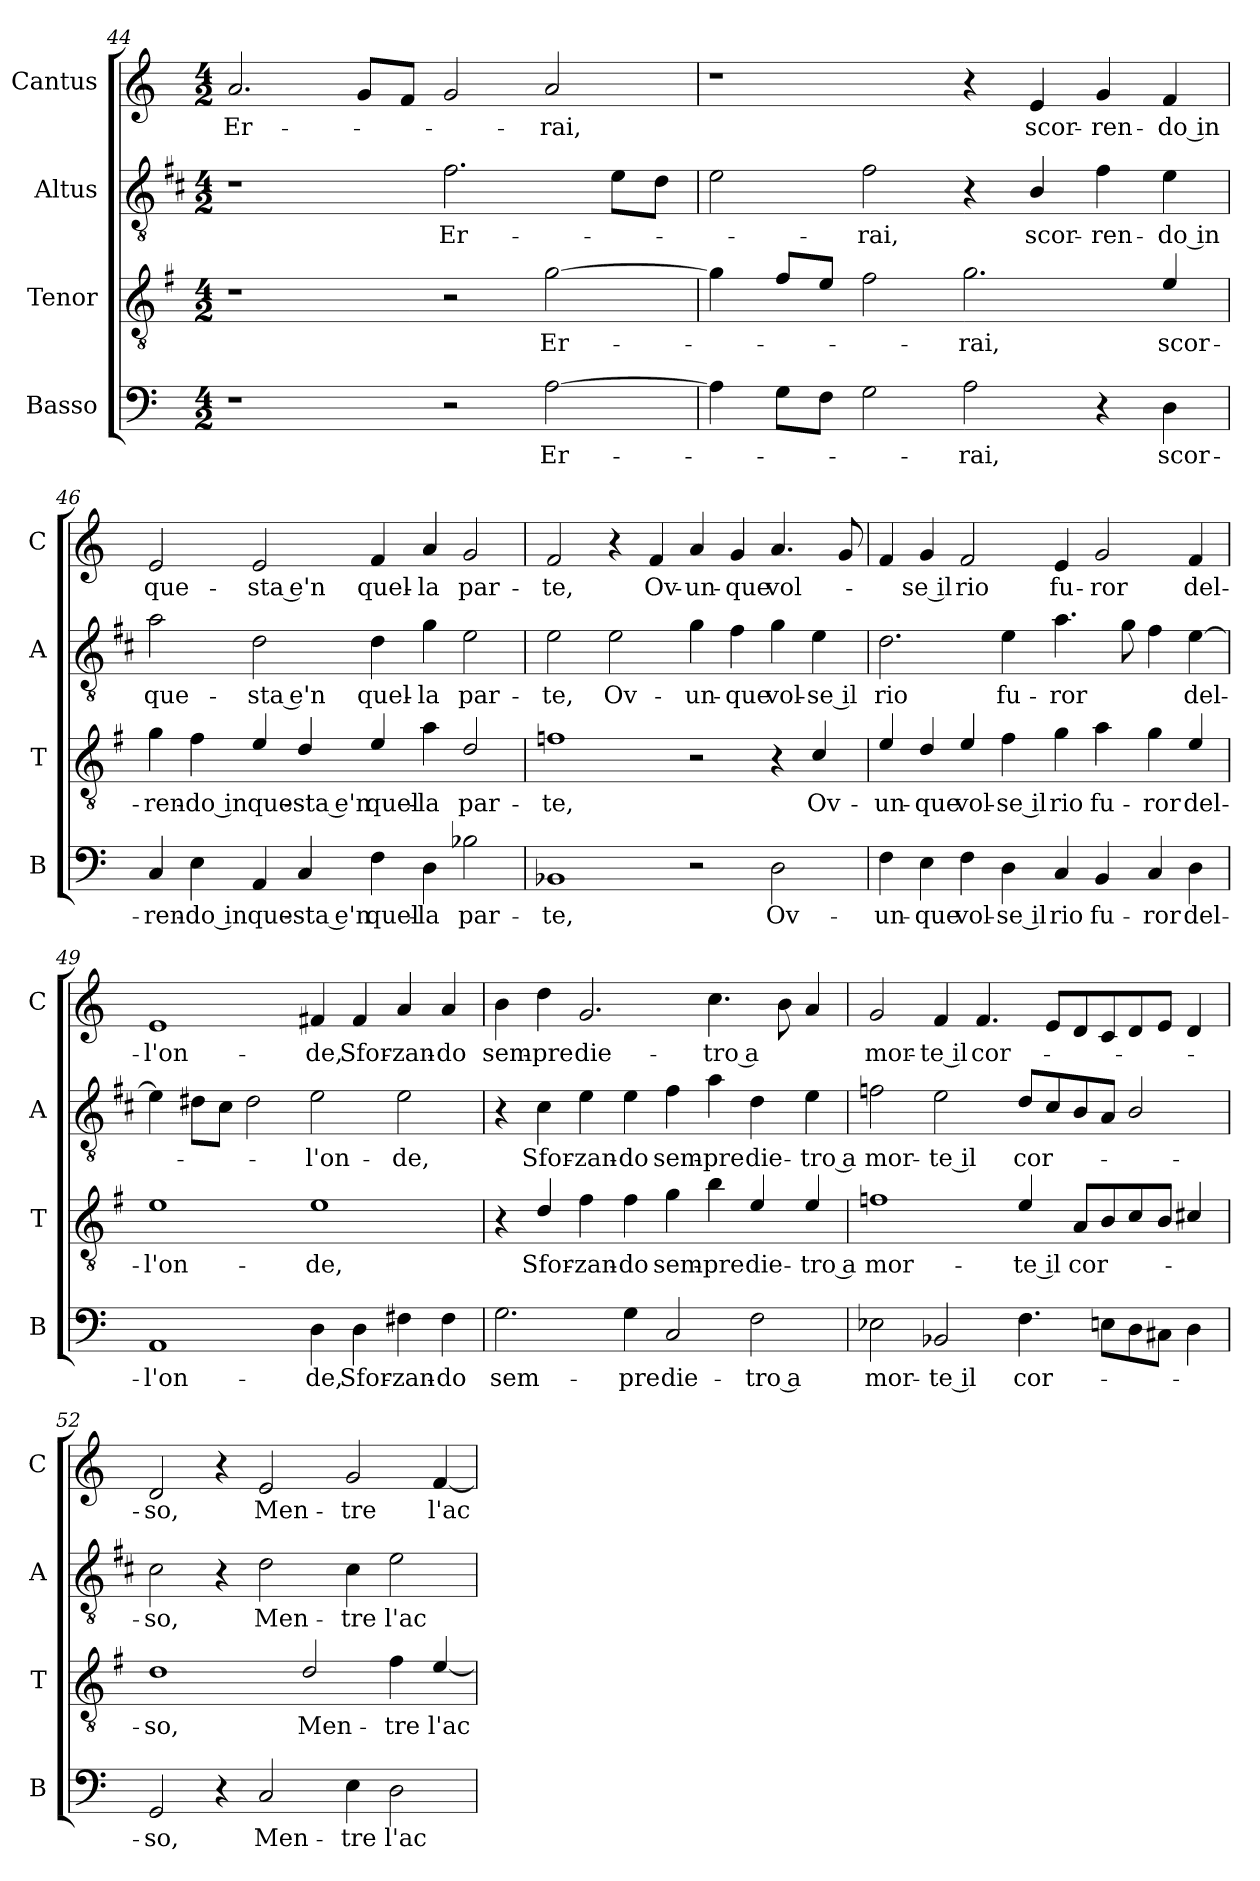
**kern	**text	**kern	**text	**kern	**text	**kern	**text
*part4	*part4	*part3	*part3	*part2	*part2	*part1	*part1
*staff4	*staff4	*staff3	*staff3	*staff2	*staff2	*staff1	*staff1
*I"Basso	*	*I"Tenor	*	*I"Altus	*	*I"Cantus	*
*I'B	*	*I'T	*	*I'A	*	*I'C	*
!!LO:PB:g=z
*clefF4	*	*clefGv2	*	*clefGv2	*	*clefG2	*
*	*	*ITrd4c7	*	*ITrd1c2	*	*	*
*k[]	*	*k[]	*	*k[]	*	*k[]	*
*C:	*	*C:	*	*C:	*	*C:	*
*M4/2	*	*M4/2	*	*M4/2	*	*M4/2	*
=44	=44	=44	=44	=44	=44	=44	=44
!	!	!	!	!	!	!	!LO:LY:b
1r	.	1r	.	1r	.	2.a/	Er-
.	.	.	.	.	.	8g/L	.
.	.	.	.	.	.	8f/J	.
!	!	!	!	!	!LO:LY:b	!	!
2r	.	2r	.	2.e\	Er-	2g/	.
!	!LO:LY:b	!	!LO:LY:b	!	!	!	!LO:LY:b
[2A\	Er-	[2c\	Er-	.	.	2a/	-rai,
.	.	.	.	8d\L	.	.	.
.	.	.	.	8c\J	.	.	.
=45	=45	=45	=45	=45	=45	=45	=45
4A\]	.	4c\]	.	2d\	.	1r	.
8G\L	.	8B/L	.	.	.	.	.
8F\J	.	8A/J	.	.	.	.	.
!	!	!	!	!	!LO:LY:b	!	!
2G\	.	2B\	.	2e\	-rai,	.	.
!	!LO:LY:b	!	!LO:LY:b	!	!	!	!
2A\	-rai,	2.c\	-rai,	4r	.	4r	.
!	!	!	!	!	!LO:LY:b	!	!LO:LY:b
.	.	.	.	4A/	scor-	4e/	scor-
!	!	!	!	!	!LO:LY:b	!	!LO:LY:b
4r	.	.	.	4e\	-ren-	4g/	-ren-
!	!LO:LY:b	!	!LO:LY:b	!	!LO:LY:b	!	!LO:LY:b
4D\	scor-	4A/	scor-	4d\	-do in	4f/	-do in
=46	=46	=46	=46	=46	=46	=46	=46
!	!LO:LY:b	!	!LO:LY:b	!	!LO:LY:b	!	!LO:LY:b
4C/	-ren-	4c\	-ren-	2g\	que-	2e/	que-
!	!LO:LY:b	!	!LO:LY:b	!	!	!	!
4E\	-do in	4B\	-do in	.	.	.	.
!	!LO:LY:b	!	!LO:LY:b	!	!LO:LY:b	!	!LO:LY:b
4AA/	que-	4A/	que-	2c\	-sta e'n	2e/	-sta e'n
!	!LO:LY:b	!	!LO:LY:b	!	!	!	!
4C/	-sta e'n	4G/	-sta e'n	.	.	.	.
!	!LO:LY:b	!	!LO:LY:b	!	!LO:LY:b	!	!LO:LY:b
4F\	quel-	4A/	quel-	4c\	quel-	4f/	quel-
!	!LO:LY:b	!	!LO:LY:b	!	!LO:LY:b	!	!LO:LY:b
4D\	-la	4d\	-la	4f\	-la	4a/	-la
!	!LO:LY:b	!	!LO:LY:b	!	!LO:LY:b	!	!LO:LY:b
2B-X\	par-	2G/	par-	2d\	par-	2g/	par-
=47	=47	=47	=47	=47	=47	=47	=47
!	!LO:LY:b	!	!LO:LY:b	!	!LO:LY:b	!	!LO:LY:b
1BB-X	-te,	1B-X	-te,	2d\	-te,	2f/	-te,
!	!	!	!	!	!LO:LY:b	!	!
.	.	.	.	2d\	Ov-	4r	.
!	!	!	!	!	!	!	!LO:LY:b
.	.	.	.	.	.	4f/	Ov-
!	!	!	!	!	!LO:LY:b	!	!LO:LY:b
2r	.	2r	.	4f\	-un-	4a/	-un-
!	!	!	!	!	!LO:LY:b	!	!LO:LY:b
.	.	.	.	4e\	-que	4g/	-que
!	!LO:LY:b	!	!	!	!LO:LY:b	!	!LO:LY:b
2D\	Ov-	4r	.	4f\	vol-	4.a/	vol-
!	!	!	!LO:LY:b	!	!LO:LY:b	!	!
.	.	4F/	Ov-	4d\	-se il	.	.
.	.	.	.	.	.	8g/	.
!!LO:LB:g=z
=48	=48	=48	=48	=48	=48	=48	=48
!	!LO:LY:b	!	!LO:LY:b	!	!LO:LY:b	!	!
4F\	-un-	4A/	-un-	2.c\	rio	4f/	.
!	!LO:LY:b	!	!LO:LY:b	!	!	!	!LO:LY:b
4E\	-que	4G/	-que	.	.	4g/	-se il
!	!LO:LY:b	!	!LO:LY:b	!	!	!	!LO:LY:b
4F\	vol-	4A/	vol-	.	.	2f/	rio
!	!LO:LY:b	!	!LO:LY:b	!	!LO:LY:b	!	!
4D\	-se il	4B\	-se il	4d\	fu-	.	.
!	!LO:LY:b	!	!LO:LY:b	!	!LO:LY:b	!	!LO:LY:b
4C/	rio	4c\	rio	4.g\	-ror	4e/	fu-
!	!LO:LY:b	!	!LO:LY:b	!	!	!	!LO:LY:b
4BB/	fu-	4d\	fu-	.	.	2g/	-ror
.	.	.	.	8f\	.	.	.
!	!LO:LY:b	!	!LO:LY:b	!	!	!	!
4C/	-ror	4c\	-ror	4e\	.	.	.
!	!LO:LY:b	!	!LO:LY:b	!	!LO:LY:b	!	!LO:LY:b
4D\	del-	4A/	del-	[4d\	del-	4f/	del-
=49	=49	=49	=49	=49	=49	=49	=49
!	!LO:LY:b	!	!LO:LY:b	!	!	!	!LO:LY:b
1AA	-l'on-	1A	-l'on-	4d\]	.	1e	-l'on-
.	.	.	.	8c#X\L	.	.	.
.	.	.	.	8B\J	.	.	.
.	.	.	.	2c#\	.	.	.
!	!LO:LY:b	!	!LO:LY:b	!	!LO:LY:b	!	!LO:LY:b
4D\	-de,	1A	-de,	2d\	-l'on-	4f#X/	-de,
!	!LO:LY:b	!	!	!	!	!	!LO:LY:b
4D\	Sfor-	.	.	.	.	4f#/	Sfor-
!	!LO:LY:b	!	!	!	!LO:LY:b	!	!LO:LY:b
4F#X\	-zan-	.	.	2d\	-de,	4a/	-zan-
!	!LO:LY:b	!	!	!	!	!	!LO:LY:b
4F#\	-do	.	.	.	.	4a/	-do
=50	=50	=50	=50	=50	=50	=50	=50
!	!LO:LY:b	!	!	!	!	!	!LO:LY:b
2.G\	sem-	4r	.	4r	.	4b\	sem-
!	!	!	!LO:LY:b	!	!LO:LY:b	!	!LO:LY:b
.	.	4G/	Sfor-	4B\	Sfor-	4dd\	-pre
!	!	!	!LO:LY:b	!	!LO:LY:b	!	!LO:LY:b
.	.	4B\	-zan-	4d\	-zan-	2.g/	die-
!	!LO:LY:b	!	!LO:LY:b	!	!LO:LY:b	!	!
4G\	-pre	4B\	-do	4d\	-do	.	.
!	!LO:LY:b	!	!LO:LY:b	!	!LO:LY:b	!	!
2C/	die-	4c\	sem-	4e\	sem-	.	.
!	!	!	!LO:LY:b	!	!LO:LY:b	!	!LO:LY:b
.	.	4e\	-pre	4g\	-pre	4.cc\	-tro a
!	!LO:LY:b	!	!LO:LY:b	!	!LO:LY:b	!	!
2F\	-tro a	4A/	die-	4c\	die-	.	.
.	.	.	.	.	.	8b\	.
!	!	!	!LO:LY:b	!	!LO:LY:b	!	!
.	.	4A/	-tro a	4d\	-tro a	4a/	.
=51	=51	=51	=51	=51	=51	=51	=51
!	!LO:LY:b	!	!LO:LY:b	!	!LO:LY:b	!	!LO:LY:b
2E-X\	mor-	1B-X	mor-	2e-X\	mor-	2g/	mor-
!	!LO:LY:b	!	!	!	!LO:LY:b	!	!LO:LY:b
2BB-X/	-te il	.	.	2d\	-te il	4f/	-te il
!	!	!	!	!	!	!	!LO:LY:b
.	.	.	.	.	.	4.f/	cor-
!	!LO:LY:b	!	!LO:LY:b	!	!LO:LY:b	!	!
4.F\	cor-	4A/	-te il	8c/L	cor-	.	.
.	.	.	.	8B/	.	8e/L	.
!	!	!	!LO:LY:b	!	!	!	!
.	.	8D/L	cor-	8A/	.	8d/	.
8En\L	.	8E/	.	8G/J	.	8c/	.
8D\	.	8F/	.	2A/	.	8d/	.
8C#X\J	.	8E/J	.	.	.	8e/J	.
4D\	.	4F#X/	.	.	.	4d/	.
!!LO:LB:g=z
=52	=52	=52	=52	=52	=52	=52	=52
!	!LO:LY:b	!	!LO:LY:b	!	!LO:LY:b	!	!LO:LY:b
2GG/	-so,	1G	-so,	2B\	-so,	2d/	-so,
4r	.	.	.	4r	.	4r	.
!	!LO:LY:b	!	!	!	!LO:LY:b	!	!LO:LY:b
2C/	Men-	.	.	2c\	Men-	2e/	Men-
!	!	!	!LO:LY:b	!	!	!	!
.	.	2G/	Men-	.	.	.	.
!	!LO:LY:b	!	!	!	!LO:LY:b	!	!LO:LY:b
4E\	-tre	.	.	4B\	-tre	2g/	-tre
!	!LO:LY:b	!	!LO:LY:b	!	!LO:LY:b	!	!
2D\	l'ac-	4B\	-tre	2d\	l'ac-	.	.
!	!	!	!LO:LY:b	!	!	!	!LO:LY:b
.	.	[4A/	l'ac-	.	.	[4f/	l'ac-
=	=	=	=	=	=	=	=
*-	*-	*-	*-	*-	*-	*-	*-
